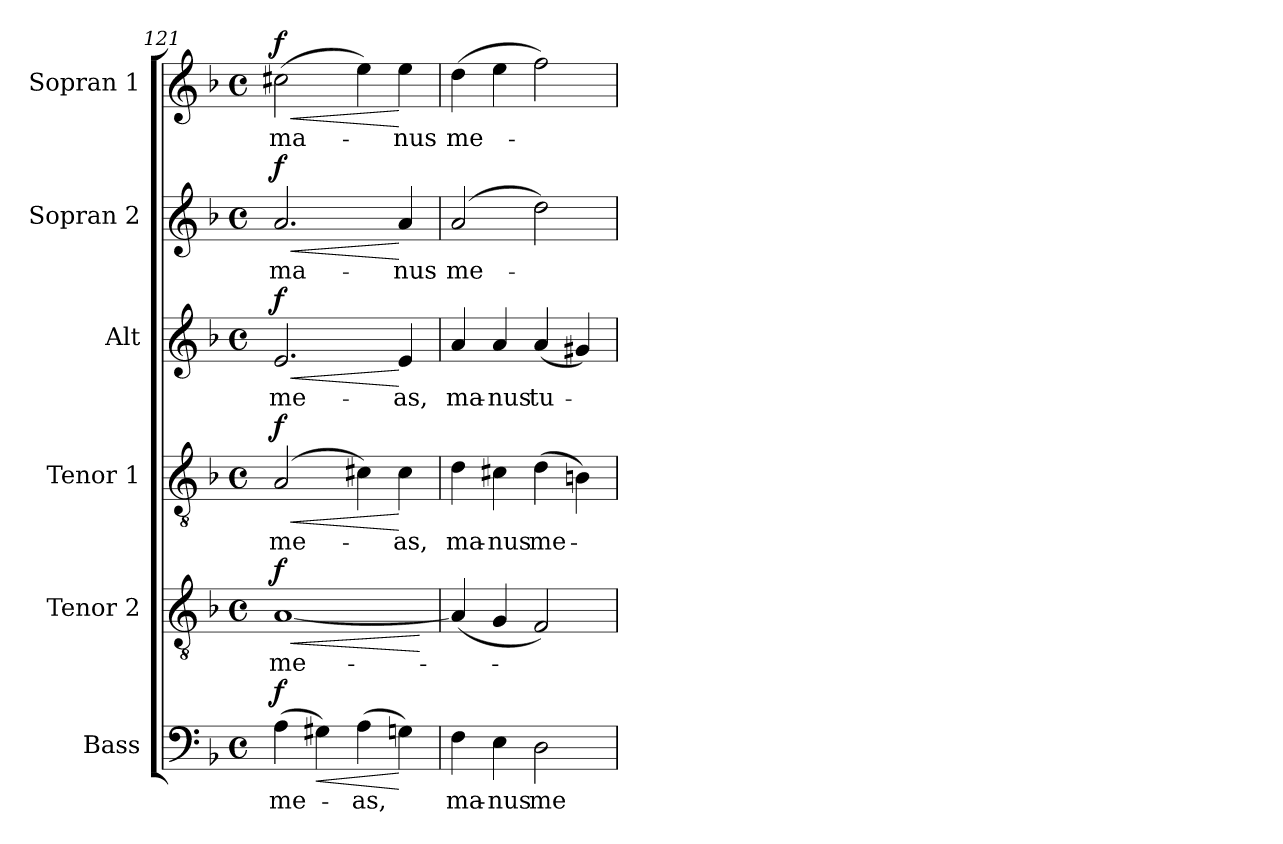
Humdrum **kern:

**kern	**text	**dynam	**kern	**text	**dynam	**kern	**text	**dynam	**kern	**text	**dynam	**kern	**text	**dynam	**kern	**text	**dynam
*part6	*part6	*part6	*part5	*part5	*part5	*part4	*part4	*part4	*part3	*part3	*part3	*part2	*part2	*part2	*part1	*part1	*part1
*staff6	*staff6	*staff6	*staff5	*staff5	*staff5	*staff4	*staff4	*staff4	*staff3	*staff3	*staff3	*staff2	*staff2	*staff2	*staff1	*staff1	*staff1
*I"Bass	*	*	*I"Tenor 2	*	*	*I"Tenor 1	*	*	*I"Alt	*	*	*I"Sopran 2	*	*	*I"Sopran 1	*	*
*I'B.	*	*	*I'T. 2	*	*	*I'T. 1	*	*	*I'A.	*	*	*I'S. 2	*	*	*I'S. 1	*	*
!!LO:PB:g=z
*clefF4	*	*	*clefGv2	*	*	*clefGv2	*	*	*clefG2	*	*	*clefG2	*	*	*clefG2	*	*
*k[b-]	*	*	*k[b-]	*	*	*k[b-]	*	*	*k[b-]	*	*	*k[b-]	*	*	*k[b-]	*	*
*F:	*	*	*F:	*	*	*F:	*	*	*F:	*	*	*F:	*	*	*F:	*	*
*M4/4	*	*	*M4/4	*	*	*M4/4	*	*	*M4/4	*	*	*M4/4	*	*	*M4/4	*	*
*met(c)	*	*	*met(c)	*	*	*met(c)	*	*	*met(c)	*	*	*met(c)	*	*	*met(c)	*	*
=121	=121	=121	=121	=121	=121	=121	=121	=121	=121	=121	=121	=121	=121	=121	=121	=121	=121
!	!LO:LY:b	!LO:DY:a	!	!LO:LY:b	!LO:HP:b	!	!LO:LY:b	!LO:HP:b	!	!LO:LY:b	!LO:HP:b	!	!LO:LY:b	!LO:HP:b	!	!LO:LY:b	!LO:HP:b
!	!	!	!	!	!LO:DY:n=1:a	!	!	!LO:DY:n=1:a	!	!	!LO:DY:n=1:a	!	!	!LO:DY:n=1:a	!	!	!LO:DY:n=1:a
(>4A\	me-	f	[1A	me-	< f	(2A/	me-	< f	2.e/	me-	< f	2.a/	ma-	< f	(>2cc#X\	ma-	< f
!	!	!LO:HP:b	!	!	!	!	!	!	!	!	!	!	!	!	!	!	!
4G#X\)	.	<	.	.	.	.	.	.	.	.	.	.	.	.	.	.	.
!	!LO:LY:b	!	!	!	!	!	!	!	!	!	!	!	!	!	!	!	!
(>4A\	-as,	.	.	.	.	4c#X\)	.	.	.	.	.	.	.	.	4ee\)	.	.
!	!	!	!	!	!	!	!LO:LY:b	!	!	!LO:LY:b	!	!	!LO:LY:b	!	!	!LO:LY:b	!
4Gn\)	.	[	.	.	.	4c#\	-as,	[	4e/	-as,	[	4a/	-nus	[	4ee\	-nus	[
.	.	.	.	.	[	.	.	.	.	.	.	.	.	.	.	.	.
=122	=122	=122	=122	=122	=122	=122	=122	=122	=122	=122	=122	=122	=122	=122	=122	=122	=122
!	!LO:LY:b	!	!	!	!	!	!LO:LY:b	!	!	!LO:LY:b	!	!	!LO:LY:b	!	!	!LO:LY:b	!
4F\	ma-	.	(<4A/]	.	.	4d\	ma-	.	4a/	ma-	.	(2a/	me-	.	(>4dd\	me-	.
!	!LO:LY:b	!	!	!	!	!	!LO:LY:b	!	!	!LO:LY:b	!	!	!	!	!	!	!
4E\	-nus	.	4G/	.	.	4c#X\	-nus	.	4a/	-nus	.	.	.	.	4ee\	.	.
!	!LO:LY:b	!	!	!	!	!	!LO:LY:b	!	!	!LO:LY:b	!	!	!	!	!	!	!
2D\	me-	.	2F/)	.	.	(>4d\	me-	.	(<4a/	tu-	.	2dd\)	.	.	2ff\)	.	.
.	.	.	.	.	.	4Bn\)	.	.	4g#X/)	.	.	.	.	.	.	.	.
=	=	=	=	=	=	=	=	=	=	=	=	=	=	=	=	=	=
*-	*-	*-	*-	*-	*-	*-	*-	*-	*-	*-	*-	*-	*-	*-	*-	*-	*-
